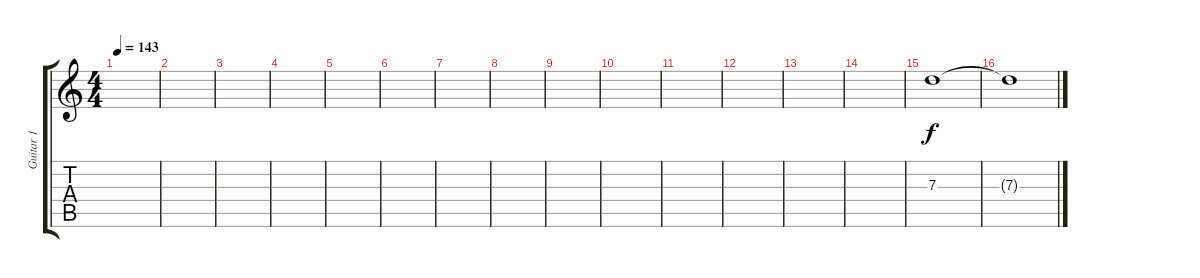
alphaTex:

\track ("Guitar 1" "Guitar 1") {instrument acousticguitarsteel}
\staff {score tabs}
\tuning (E4 B3 G3 D3 A2 E2) {hide}
\ts (4 4)
\tempo 143
\clef g2
\ks c
|
|
|
|
|
|
|
|
|
|
|
|
|
|
7.3.1 |
7.3{t}.1
